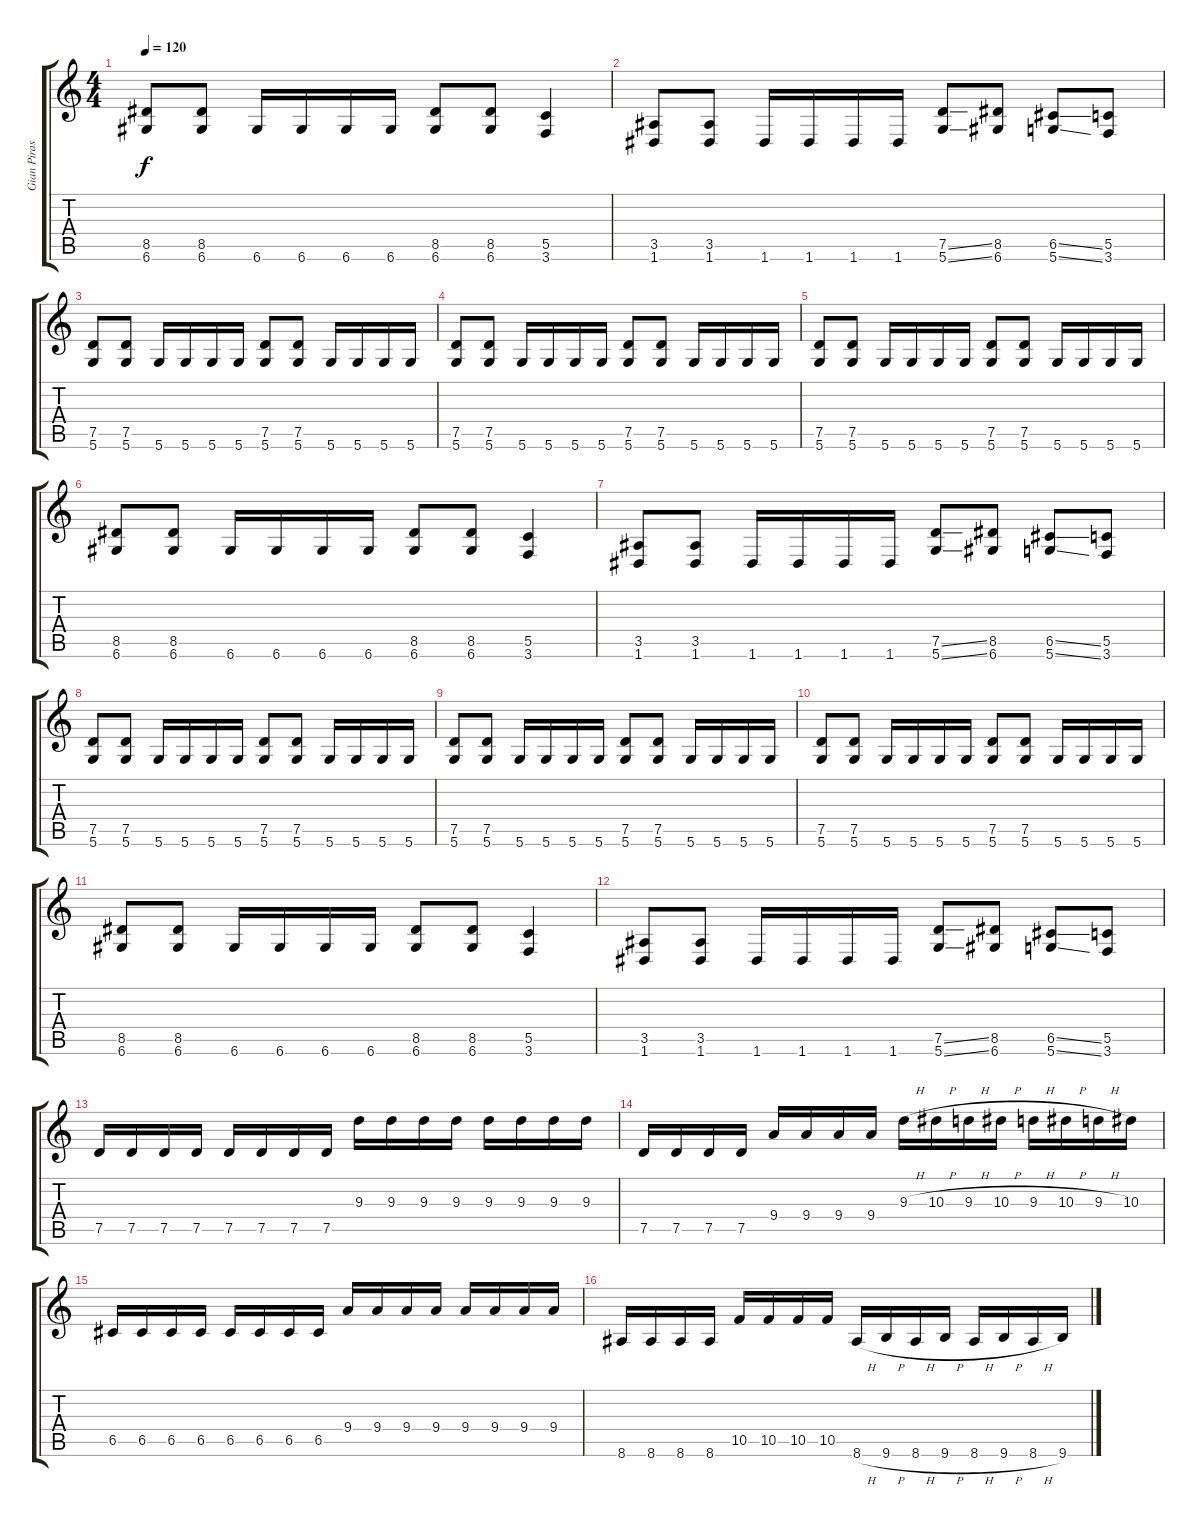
\track ("Gian Piras" "Gian Piras") {instrument distortionguitar}
\staff {score tabs}
\tuning (D4 A3 F3 C3 G2 D2) {hide}
\ts (4 4)
\tempo 120
\clef g2
\ks c
(8.5 6.6).8{dy f} (8.5 6.6).8 6.6.16 6.6.16 6.6.16 6.6.16 (8.5 6.6).8 (8.5 6.6).8 (5.5 3.6).4 |
(3.5 1.6).8 (3.5 1.6).8 1.6.16 1.6.16 1.6.16 1.6.16 (7.5{ss} 5.6{ss}).8 (8.5 6.6).8 (6.5{ss} 5.6{ss}).8 (5.5 3.6).8 |
(7.5 5.6).8 (7.5 5.6).8 5.6.16 5.6.16 5.6.16 5.6.16 (7.5 5.6).8 (7.5 5.6).8 5.6.16 5.6.16 5.6.16 5.6.16 |
(7.5 5.6).8 (7.5 5.6).8 5.6.16 5.6.16 5.6.16 5.6.16 (7.5 5.6).8 (7.5 5.6).8 5.6.16 5.6.16 5.6.16 5.6.16 |
(7.5 5.6).8 (7.5 5.6).8 5.6.16 5.6.16 5.6.16 5.6.16 (7.5 5.6).8 (7.5 5.6).8 5.6.16 5.6.16 5.6.16 5.6.16 |
(8.5 6.6).8 (8.5 6.6).8 6.6.16 6.6.16 6.6.16 6.6.16 (8.5 6.6).8 (8.5 6.6).8 (5.5 3.6).4 |
(3.5 1.6).8 (3.5 1.6).8 1.6.16 1.6.16 1.6.16 1.6.16 (7.5{ss} 5.6{ss}).8 (8.5 6.6).8 (6.5{ss} 5.6{ss}).8 (5.5 3.6).8 |
(7.5 5.6).8 (7.5 5.6).8 5.6.16 5.6.16 5.6.16 5.6.16 (7.5 5.6).8 (7.5 5.6).8 5.6.16 5.6.16 5.6.16 5.6.16 |
(7.5 5.6).8 (7.5 5.6).8 5.6.16 5.6.16 5.6.16 5.6.16 (7.5 5.6).8 (7.5 5.6).8 5.6.16 5.6.16 5.6.16 5.6.16 |
(7.5 5.6).8 (7.5 5.6).8 5.6.16 5.6.16 5.6.16 5.6.16 (7.5 5.6).8 (7.5 5.6).8 5.6.16 5.6.16 5.6.16 5.6.16 |
(8.5 6.6).8 (8.5 6.6).8 6.6.16 6.6.16 6.6.16 6.6.16 (8.5 6.6).8 (8.5 6.6).8 (5.5 3.6).4 |
(3.5 1.6).8 (3.5 1.6).8 1.6.16 1.6.16 1.6.16 1.6.16 (7.5{ss} 5.6{ss}).8 (8.5 6.6).8 (6.5{ss} 5.6{ss}).8 (5.5 3.6).8 |
7.5.16 7.5.16 7.5.16 7.5.16 7.5.16 7.5.16 7.5.16 7.5.16 9.3.16 9.3.16 9.3.16 9.3.16 9.3.16 9.3.16 9.3.16 9.3.16 |
7.5.16 7.5.16 7.5.16 7.5.16 9.4.16 9.4.16 9.4.16 9.4.16 9.3{h}.16 10.3{h}.16 9.3{h}.16 10.3{h}.16 9.3{h}.16 10.3{h}.16 9.3{h}.16 10.3.16 |
6.5.16 6.5.16 6.5.16 6.5.16 6.5.16 6.5.16 6.5.16 6.5.16 9.4.16 9.4.16 9.4.16 9.4.16 9.4.16 9.4.16 9.4.16 9.4.16 |
8.6.16 8.6.16 8.6.16 8.6.16 10.5.16 10.5.16 10.5.16 10.5.16 8.6{h}.16 9.6{h}.16 8.6{h}.16 9.6{h}.16 8.6{h}.16 9.6{h}.16 8.6{h}.16 9.6.16
